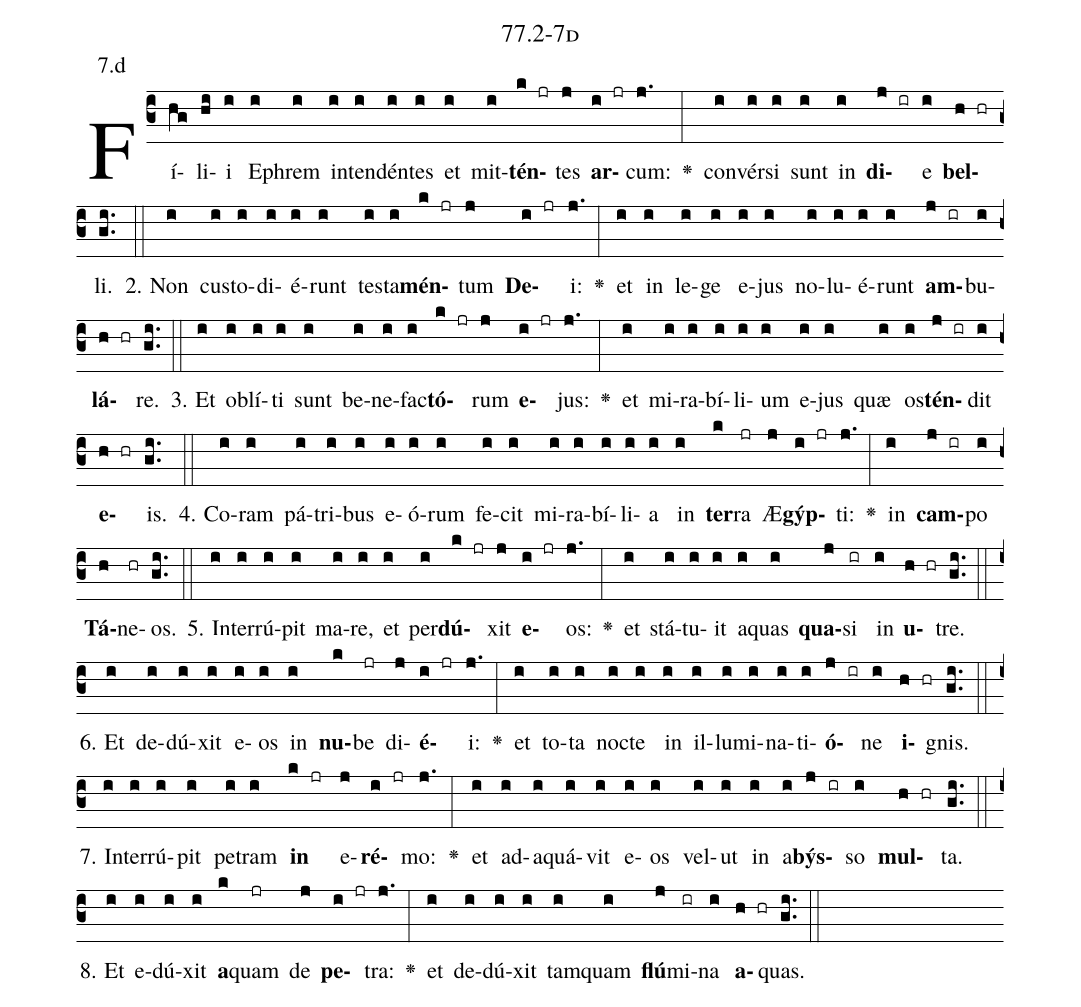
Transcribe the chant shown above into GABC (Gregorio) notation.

name: 77.2-7d;
annotation: 7.d;
%%
(c3)Fí(hg)li(hi)i(i) E(i)phrem(i) in(i)ten(i)dén(i)tes(i) et(i) mit(i)<b>tén</b>(k jr)tes(j) <b>ar</b>(i jr)cum:(j.) <v>\greheightstar</v>(:) con(i)vér(i)si(i) sunt(i) in(i) <b>di</b>(j ir)e(i) <b>bel</b>(h hr)li.(gi..) (::)
2. Non(i) cus(i)to(i)di(i)é(i)runt(i) tes(i)ta(i)<b>mén</b>(k jr)tum(j) <b>De</b>(i jr)i:(j.) <v>\greheightstar</v>(:) et(i) in(i) le(i)ge(i) e(i)jus(i) no(i)lu(i)é(i)runt(i) <b>am</b>(j ir)bu(i)<b>lá</b>(h hr)re.(gi..) (::)
3. Et(i) ob(i)lí(i)ti(i) sunt(i) be(i)ne(i)fac(i)<b>tó</b>(k jr)rum(j) <b>e</b>(i jr)jus:(j.) <v>\greheightstar</v>(:) et(i) mi(i)ra(i)bí(i)li(i)um(i) e(i)jus(i) quæ(i) os(i)<b>tén</b>(j ir)dit(i) <b>e</b>(h hr)is.(gi..) (::)
4. Co(i)ram(i) pá(i)tri(i)bus(i) e(i)ó(i)rum(i) fe(i)cit(i) mi(i)ra(i)bí(i)li(i)a(i) in(i) <b>ter</b>(k)ra(jr) Æ(j)<b>gýp</b>(i jr)ti:(j.) <v>\greheightstar</v>(:) in(i) <b>cam</b>(j ir)po(i) <b>Tá</b>(h)ne(hr)os.(gi..) (::)
5. In(i)ter(i)rú(i)pit(i) ma(i)re,(i) et(i) per(i)<b>dú</b>(k jr)xit(j) <b>e</b>(i jr)os:(j.) <v>\greheightstar</v>(:) et(i) stá(i)tu(i)it(i) a(i)quas(i) <b>qua</b>(j)si(ir) in(i) <b>u</b>(h hr)tre.(gi..) (::)
6. Et(i) de(i)dú(i)xit(i) e(i)os(i) in(i) <b>nu</b>(k)be(jr) di(j)<b>é</b>(i jr)i:(j.) <v>\greheightstar</v>(:) et(i) to(i)ta(i) noc(i)te(i) in(i) il(i)lu(i)mi(i)na(i)ti(i)<b>ó</b>(j ir)ne(i) <b>i</b>(h hr)gnis.(gi..) (::)
7. In(i)ter(i)rú(i)pit(i) pe(i)tram(i) <b>in</b>(k jr) e(j)<b>ré</b>(i jr)mo:(j.) <v>\greheightstar</v>(:) et(i) ad(i)a(i)quá(i)vit(i) e(i)os(i) vel(i)ut(i) in(i) a(i)<b>býs</b>(j ir)so(i) <b>mul</b>(h hr)ta.(gi..) (::)
8. Et(i) e(i)dú(i)xit(i) <b>a</b>(k)quam(jr) de(j) <b>pe</b>(i jr)tra:(j.) <v>\greheightstar</v>(:) et(i) de(i)dú(i)xit(i) tam(i)quam(i) <b>flú</b>(j)mi(ir)na(i) <b>a</b>(h hr)quas.(gi..) (::)
